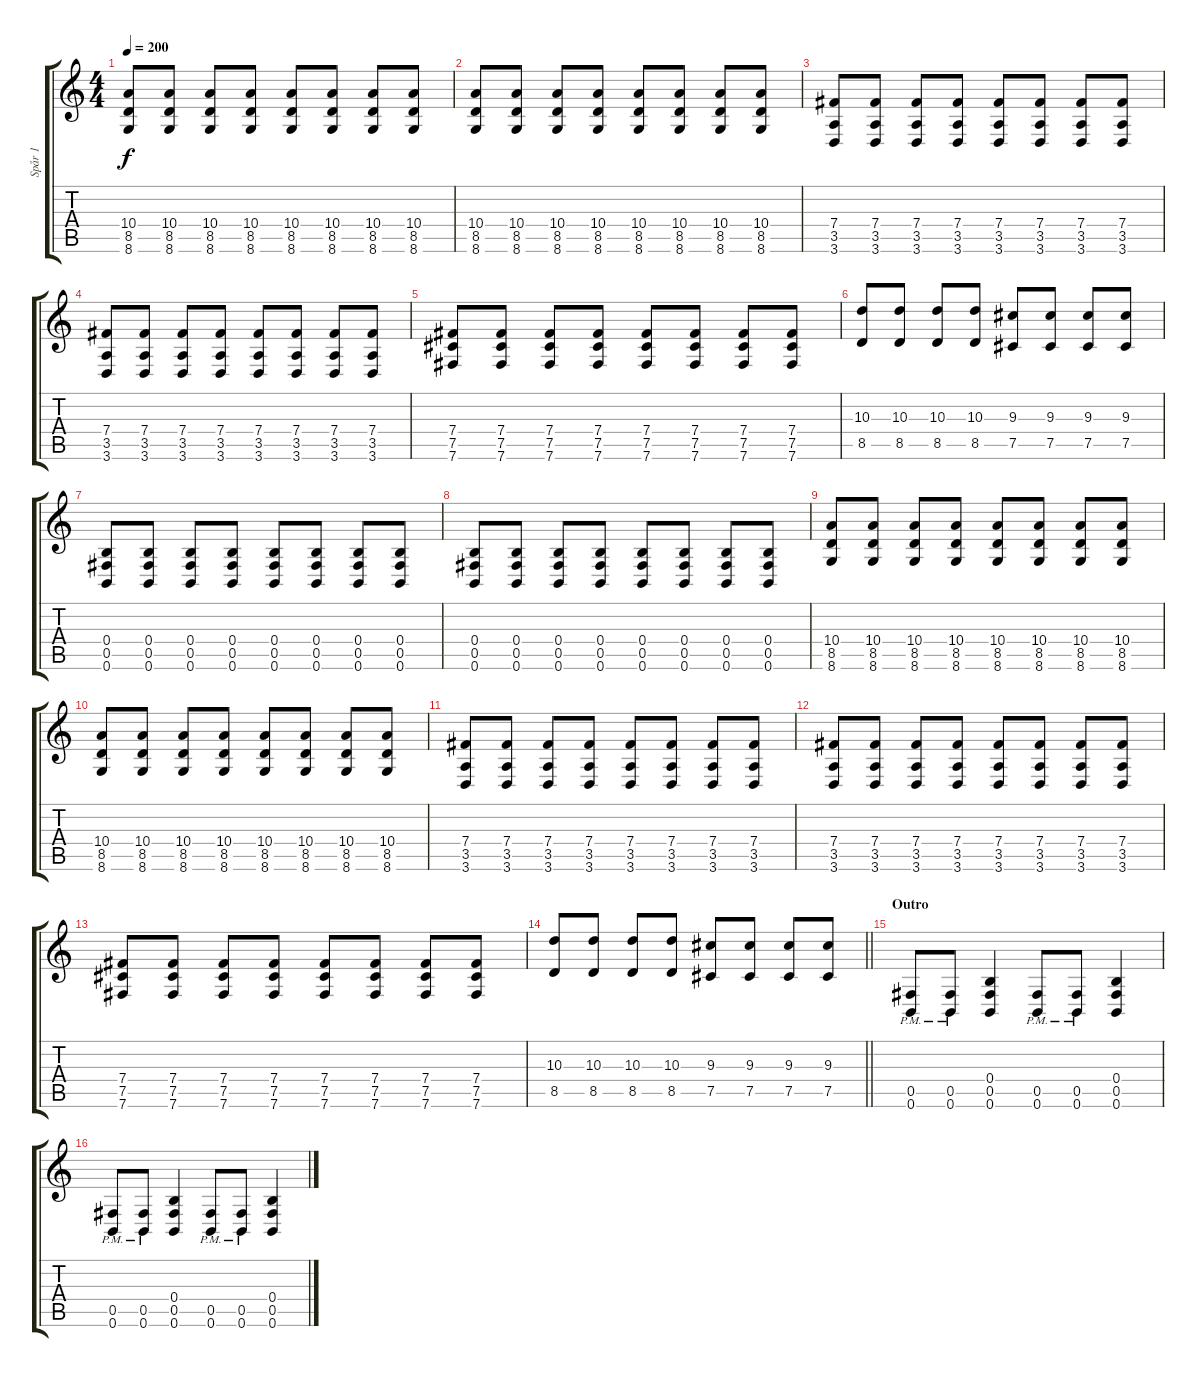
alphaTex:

\track ("Spår 1" "Spår 1") {instrument distortionguitar}
\staff {score tabs}
\tuning (Db4 Ab3 E3 B2 Gb2 B1) {hide}
\ts (4 4)
\tempo 200
\clef g2
\ks c
(10.4 8.5 8.6).8{dy f} (10.4 8.5 8.6).8 (10.4 8.5 8.6).8 (10.4 8.5 8.6).8 (10.4 8.5 8.6).8 (10.4 8.5 8.6).8 (10.4 8.5 8.6).8 (10.4 8.5 8.6).8 |
(10.4 8.5 8.6).8 (10.4 8.5 8.6).8 (10.4 8.5 8.6).8 (10.4 8.5 8.6).8 (10.4 8.5 8.6).8 (10.4 8.5 8.6).8 (10.4 8.5 8.6).8 (10.4 8.5 8.6).8 |
(7.4 3.5 3.6).8 (7.4 3.5 3.6).8 (7.4 3.5 3.6).8 (7.4 3.5 3.6).8 (7.4 3.5 3.6).8 (7.4 3.5 3.6).8 (7.4 3.5 3.6).8 (7.4 3.5 3.6).8 |
(7.4 3.5 3.6).8 (7.4 3.5 3.6).8 (7.4 3.5 3.6).8 (7.4 3.5 3.6).8 (7.4 3.5 3.6).8 (7.4 3.5 3.6).8 (7.4 3.5 3.6).8 (7.4 3.5 3.6).8 |
(7.4 7.5 7.6).8 (7.4 7.5 7.6).8 (7.4 7.5 7.6).8 (7.4 7.5 7.6).8 (7.4 7.5 7.6).8 (7.4 7.5 7.6).8 (7.4 7.5 7.6).8 (7.4 7.5 7.6).8 |
(10.3 8.5).8 (10.3 8.5).8 (10.3 8.5).8 (10.3 8.5).8 (9.3 7.5).8 (9.3 7.5).8 (9.3 7.5).8 (9.3 7.5).8 |
(0.4 0.5 0.6).8 (0.4 0.5 0.6).8 (0.4 0.5 0.6).8 (0.4 0.5 0.6).8 (0.4 0.5 0.6).8 (0.4 0.5 0.6).8 (0.4 0.5 0.6).8 (0.4 0.5 0.6).8 |
(0.4 0.5 0.6).8 (0.4 0.5 0.6).8 (0.4 0.5 0.6).8 (0.4 0.5 0.6).8 (0.4 0.5 0.6).8 (0.4 0.5 0.6).8 (0.4 0.5 0.6).8 (0.4 0.5 0.6).8 |
(10.4 8.5 8.6).8 (10.4 8.5 8.6).8 (10.4 8.5 8.6).8 (10.4 8.5 8.6).8 (10.4 8.5 8.6).8 (10.4 8.5 8.6).8 (10.4 8.5 8.6).8 (10.4 8.5 8.6).8 |
(10.4 8.5 8.6).8 (10.4 8.5 8.6).8 (10.4 8.5 8.6).8 (10.4 8.5 8.6).8 (10.4 8.5 8.6).8 (10.4 8.5 8.6).8 (10.4 8.5 8.6).8 (10.4 8.5 8.6).8 |
(7.4 3.5 3.6).8 (7.4 3.5 3.6).8 (7.4 3.5 3.6).8 (7.4 3.5 3.6).8 (7.4 3.5 3.6).8 (7.4 3.5 3.6).8 (7.4 3.5 3.6).8 (7.4 3.5 3.6).8 |
(7.4 3.5 3.6).8 (7.4 3.5 3.6).8 (7.4 3.5 3.6).8 (7.4 3.5 3.6).8 (7.4 3.5 3.6).8 (7.4 3.5 3.6).8 (7.4 3.5 3.6).8 (7.4 3.5 3.6).8 |
(7.4 7.5 7.6).8 (7.4 7.5 7.6).8 (7.4 7.5 7.6).8 (7.4 7.5 7.6).8 (7.4 7.5 7.6).8 (7.4 7.5 7.6).8 (7.4 7.5 7.6).8 (7.4 7.5 7.6).8 |
\barLineRight lightlight
(10.3 8.5).8 (10.3 8.5).8 (10.3 8.5).8 (10.3 8.5).8 (9.3 7.5).8 (9.3 7.5).8 (9.3 7.5).8 (9.3 7.5).8 |
\section ("" "Outro")
(0.5{pm} 0.6{pm}).8 (0.5{pm} 0.6{pm}).8 (0.4 0.5 0.6).4 (0.5{pm} 0.6{pm}).8 (0.5{pm} 0.6{pm}).8 (0.4 0.5 0.6).4 |
(0.5{pm} 0.6{pm}).8 (0.5{pm} 0.6{pm}).8 (0.4 0.5 0.6).4 (0.5{pm} 0.6{pm}).8 (0.5{pm} 0.6{pm}).8 (0.4 0.5 0.6).4
